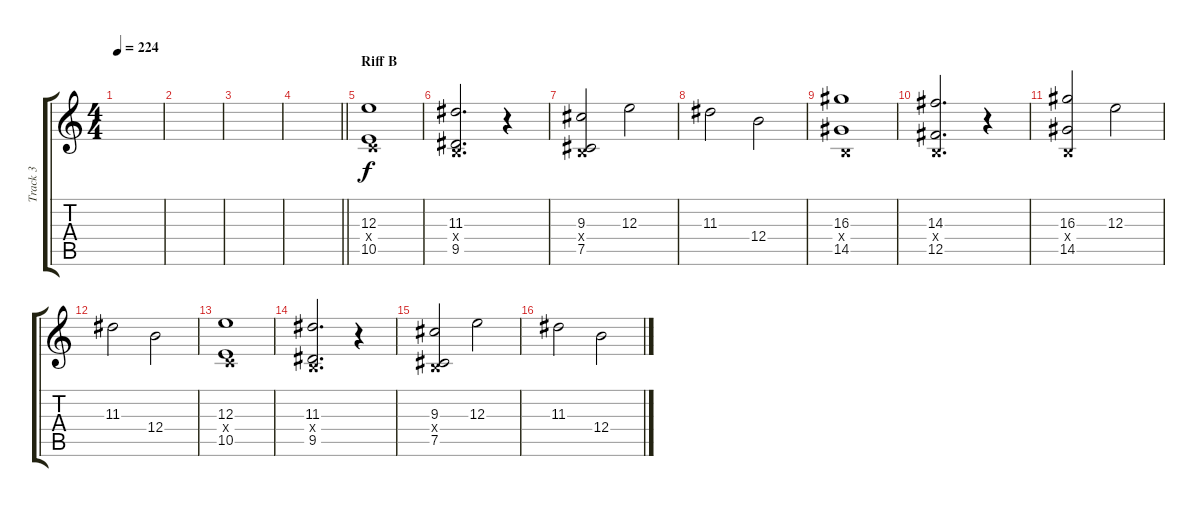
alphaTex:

\track ("Track 3" "Track 3") {instrument electricguitarclean}
\staff {score tabs}
\tuning (Db4 Ab3 E3 B2 Gb2 Db2) {hide}
\ts (4 4)
\tempo 224
\clef g2
\ks c
|
|
|
\barLineRight lightlight
|
\section ("" "Riff B")
(12.3 1.4{x} 10.5).1 |
(11.3 0.4{x} 9.5).2{d} r.4 |
(9.3 0.4{x} 7.5).2 12.3.2 |
11.3.2 12.4.2 |
(16.3 0.4{x} 14.5).1 |
(14.3 0.4{x} 12.5).2{d} r.4 |
(16.3 0.4{x} 14.5).2 12.3.2 |
11.3.2 12.4.2 |
(12.3 1.4{x} 10.5).1 |
(11.3 0.4{x} 9.5).2{d} r.4 |
(9.3 0.4{x} 7.5).2 12.3.2 |
11.3.2 12.4.2
